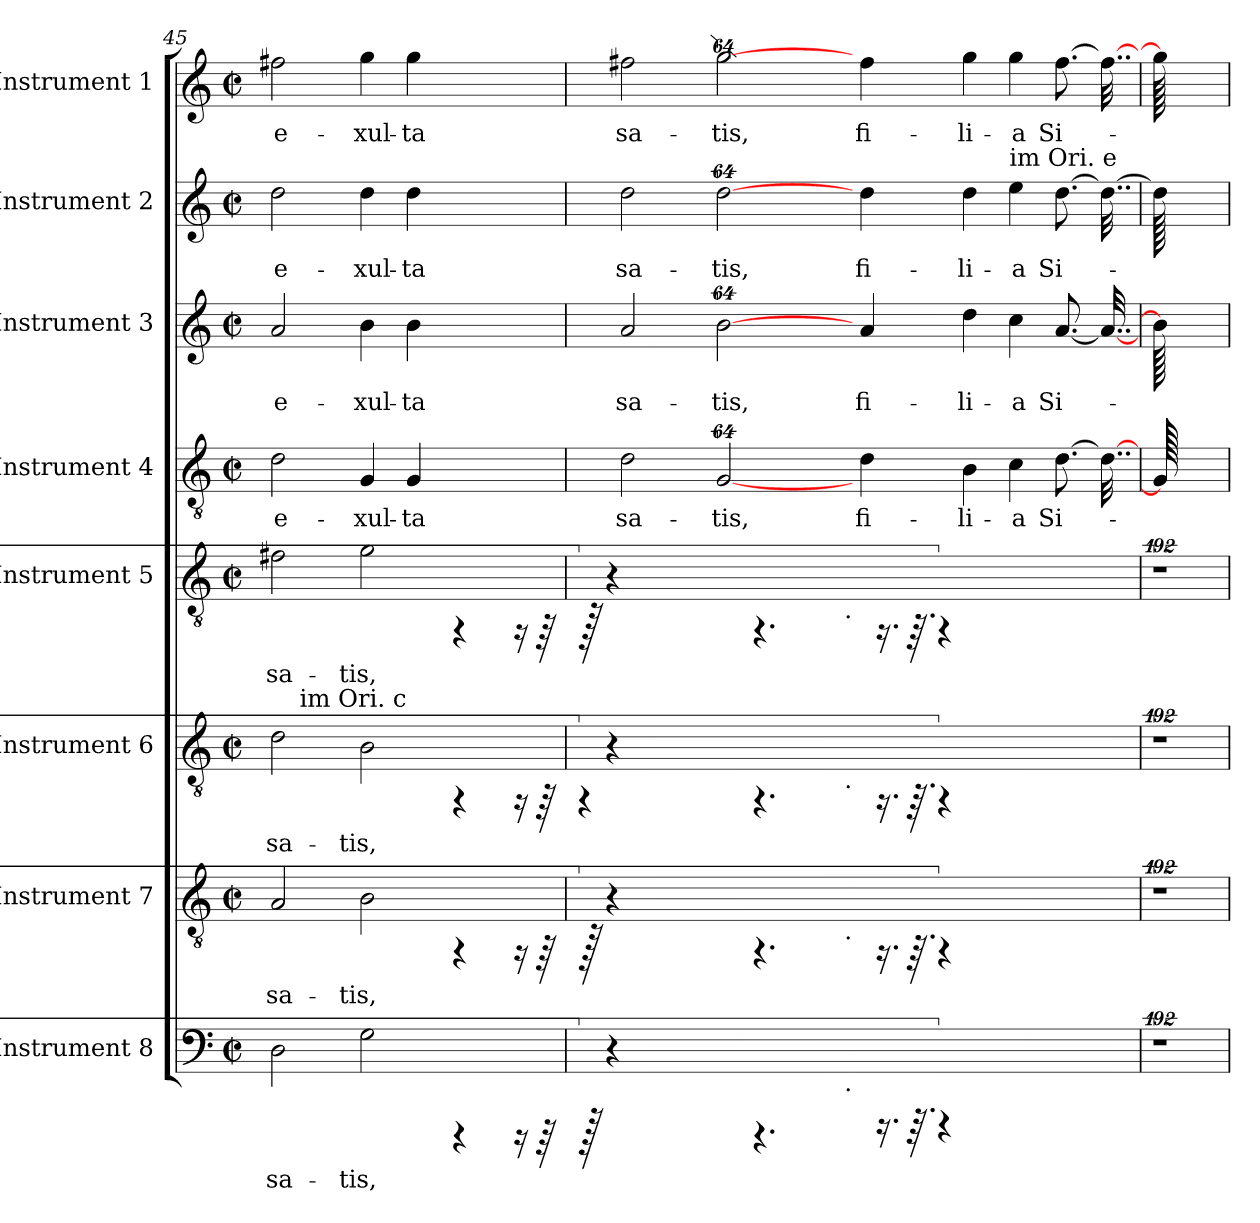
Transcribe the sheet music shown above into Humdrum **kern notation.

**kern	**text	**kern	**text	**kern	**text	**kern	**text	**kern	**text	**kern	**text	**kern	**text	**kern	**text
*part8	*part8	*part7	*part7	*part6	*part6	*part5	*part5	*part4	*part4	*part3	*part3	*part2	*part2	*part1	*part1
*staff8	*staff8	*staff7	*staff7	*staff6	*staff6	*staff5	*staff5	*staff4	*staff4	*staff3	*staff3	*staff2	*staff2	*staff1	*staff1
*I"Instrument 8	*	*I"Instrument 7	*	*I"Instrument 6	*	*I"Instrument 5	*	*I"Instrument 4	*	*I"Instrument 3	*	*I"Instrument 2	*	*I"Instrument 1	*
*clefF4	*	*clefGv2	*	*clefGv2	*	*clefGv2	*	*clefGv2	*	*clefG2	*	*clefG2	*	*clefG2	*
*k[]	*	*k[]	*	*k[]	*	*k[]	*	*k[]	*	*k[]	*	*k[]	*	*k[]	*
*C:	*	*C:	*	*C:	*	*C:	*	*C:	*	*C:	*	*C:	*	*C:	*
*M2/2	*	*M2/2	*	*M2/2	*	*M2/2	*	*M2/2	*	*M2/2	*	*M2/2	*	*M2/2	*
*met(c|)	*	*met(c|)	*	*met(c|)	*	*met(c|)	*	*met(c|)	*	*met(c|)	*	*met(c|)	*	*met(c|)	*
=45	=45	=45	=45	=45	=45	=45	=45	=45	=45	=45	=45	=45	=45	=45	=45
!	!LO:LY:b:cj	!	!LO:LY:b:cj	!	!LO:LY:b:cj	!	!LO:LY:b:cj	!	!LO:LY:b:cj	!	!LO:LY:b:cj	!	!LO:LY:b:cj	!	!LO:LY:b:cj
*	*	*	*	*^	*	*	*	*	*	*	*	*	*	*	*
2D\	sa-	2A/	sa-	2d\	16..ryy	sa-	2f#X\	sa-	2d\	e-	2a/	e-	2dd\	e-	2ff#X\	e-
!	!	!	!	!	!LO:TX:a:t=im Ori. c	!	!	!	!	!	!	!	!	!	!	!
.	.	.	.	.	1ryy	.	.	.	.	.	.	.	.	.	.	.
!	!LO:LY:b:cj	!	!LO:LY:b:cj	!	!	!LO:LY:b:cj	!	!LO:LY:b:cj	!	!LO:LY:b:cj	!	!LO:LY:b:cj	!	!LO:LY:b:cj	!	!LO:LY:b:cj
2G\	-tis,	2B\	-tis,	2B\	.	-tis,	2g\	-tis,	4G/	-xul-	4b\	-xul-	4dd\	-xul-	4gg\	-xul-
!	!	!	!	!	!	!	!	!	!	!LO:LY:b:cj	!	!LO:LY:b:cj	!	!LO:LY:b:cj	!	!LO:LY:b:cj
.	.	.	.	.	.	.	.	.	4G/	-ta	4b\	-ta	4dd\	-ta	4gg\	-ta
4rBBBB	.	4rEE	.	4rEE	.	.	4rEE	.	4ryy	.	4ryy	.	4ryy	.	4ryy	.
.	.	.	.	.	8..ryy	.	.	.	.	.	.	.	.	.	.	.
16rBBBB	.	16rEE	.	16rEE	.	.	16rEE	.	16ryy	.	16ryy	.	16ryy	.	16ryy	.
64rBBBB	.	64rEE	.	64rEE	.	.	64rEE	.	64ryy	.	64ryy	.	64ryy	.	64ryy	.
!!LO:PB:g=z
=46	=46	=46	=46	=46	=46	=46	=46	=46	=46	=46	=46	=46	=46	=46	=46	=46
!LO:N:vis=256.	!	!LO:N:vis=256.	!	!LO:N:vis=256.	!	!	!LO:N:vis=256.	!	!	!	!	!	!	!	!	!
*^	*	*^	*	*	*	*	*^	*	*	*	*	*	*	*	*	*
192rBBBB	2ryy	.	192rEE	2ryy	.	192rEE	2ryy	.	192rEE	2ryy	.	128ryy	.	128ryy	.	128ryy	.	128ryy	.
192%191r	.	.	192%191r	.	.	192%191r	.	.	192%191r	.	.	.	.	.	.	.	.	.	.
!	!	!	!	!	!	!	!	!	!	!	!	!	!LO:LY:b:cj	!	!LO:LY:b:cj	!	!LO:LY:b:cj	!	!LO:LY:b:cj
.	.	.	.	.	.	.	.	.	.	.	.	2d\	sa-	2a/	sa-	2dd\	sa-	2ff#X\	sa-
.	4ryy	.	.	4ryy	.	.	4ryy	.	.	4ryy	.	.	.	.	.	.	.	.	.
!	!	!	!	!	!	!	!	!	!	!	!	!	!LO:LY:b:cj	!	!LO:LY:b:cj	!	!LO:LY:b:cj	!	!LO:LY:b:cj
.	.	.	.	.	.	.	.	.	.	.	.	[128%63G/	-tis,	[128%63b\	-tis,	[128%63dd\	-tis,	[128%63gg\	-tis,
.	8ryy	.	.	8ryy	.	.	8ryy	.	.	8ryy	.	.	.	.	.	.	.	.	.
.	16ryy	.	.	16ryy	.	.	16ryy	.	.	16ryy	.	.	.	.	.	.	.	.	.
.	32ryy	.	.	32ryy	.	.	32ryy	.	.	32ryy	.	.	.	.	.	.	.	.	.
.	128ryy	.	.	128ryy	.	.	128ryy	.	.	128ryy	.	.	.	.	.	.	.	.	.
!	!	!	!	!	!	!	!	!	!	!LO:TX:b:t=.	!	!	!	!	!	!	!	!	!
!	!	!	!	!	!	!	!LO:TX:b:t=.	!	!	!	!	!	!	!	!	!	!	!	!
!	!	!	!	!LO:TX:b:t=.	!	!	!	!	!	!	!	!	!	!	!	!	!	!	!
!	!LO:TX:b:t=.	!	!	!	!	!	!	!	!	!	!	!	!	!	!	!	!	!	!
.	1ryy	.	.	1ryy	.	.	1ryy	.	.	1ryy	.	.	.	.	.	.	.	.	.
192%97ryy	.	.	192%97ryy	.	.	192%97ryy	.	.	192%97ryy	.	.	128ryy	.	128ryy	.	128ryy	.	128ryy	.
!	!	!	!	!	!	!	!	!	!	!	!	!	!LO:LY:b:cj	!	!LO:LY:b:cj	!	!LO:LY:b:cj	!	!LO:LY:b:cj
.	.	.	.	.	.	.	.	.	.	.	.	4d\	fi-	4a/	fi-	4dd\	fi-	4ff#\	fi-
!	!	!	!	!	!	!	!	!	!	!	!	!	!LO:LY:b:cj	!	!LO:LY:b:cj	!	!LO:LY:b:cj	!	!LO:LY:b:cj
.	.	.	.	.	.	.	.	.	.	.	.	4B\	-li-	4dd\	-li-	4dd\	-li-	4gg\	-li-
4.rCCC	.	.	4.rFF	.	.	4.rFF	.	.	4.rFF	.	.	.	.	.	.	.	.	.	.
!	!	!	!	!	!	!	!	!	!	!	!	!	!	!	!	!LO:TX:a:t=im Ori. e	!	!	!
!	!	!	!	!	!	!	!	!	!	!	!	!	!LO:LY:b:cj	!	!LO:LY:b:cj	!	!LO:LY:b:cj	!	!LO:LY:b:cj
.	.	.	.	.	.	.	.	.	.	.	.	4c\	-a	4cc\	-a	4ee\	-a	4gg\	-a
!	!	!	!	!	!	!	!	!	!	!	!	!	!LO:LY:b:cj	!	!LO:LY:b:cj	!	!LO:LY:b:cj	!	!LO:LY:b:cj
.	.	.	.	.	.	.	.	.	.	.	.	[>8.d\	Si-	[<8.a/	Si-	[>8.dd\	Si-	[>8.ff#\	Si-
16.rCCC	.	.	16.rFF	.	.	16.rFF	.	.	16.rFF	.	.	.	.	.	.	.	.	.	.
.	.	.	.	.	.	.	.	.	.	.	.	32..d\_>	.	32..a/_<	.	32..dd\_>	.	32..ff#\_>	.
64.rCCC	.	.	64.rFF	.	.	64.rFF	.	.	64.rFF	.	.	.	.	.	.	.	.	.	.
.	64.ryy	.	.	64.ryy	.	.	64.ryy	.	.	64.ryy	.	.	.	.	.	.	.	.	.
!LO:N:vis=256.	!	!	!LO:N:vis=256.	!	!	!LO:N:vis=256.	!	!	!LO:N:vis=256.	!	!	!	!	!	!	!	!	!	!
384rCCC	.	.	384rFF	.	.	384rFF	.	.	384rFF	.	.	.	.	.	.	.	.	.	.
*v	*v	*	*	*	*	*v	*v	*	*v	*v	*	*	*	*	*	*	*	*	*
*	*	*v	*v	*	*	*	*	*	*	*	*	*	*	*	*	*
=47	=47	=47	=47	=47	=47	=47	=47	=47	=47	=47	=47	=47	=47	=47	=47
192%97r	.	192%97r	.	192%97r	.	192%97r	.	128G/]	.	128b\]	.	128dd\]	.	128gg\]	.
.	.	.	.	.	.	.	.	384%191ryy	.	384%191ryy	.	384%191ryy	.	384%191ryy	.
=	=	=	=	=	=	=	=	=	=	=	=	=	=	=	=
*-	*-	*-	*-	*-	*-	*-	*-	*-	*-	*-	*-	*-	*-	*-	*-
